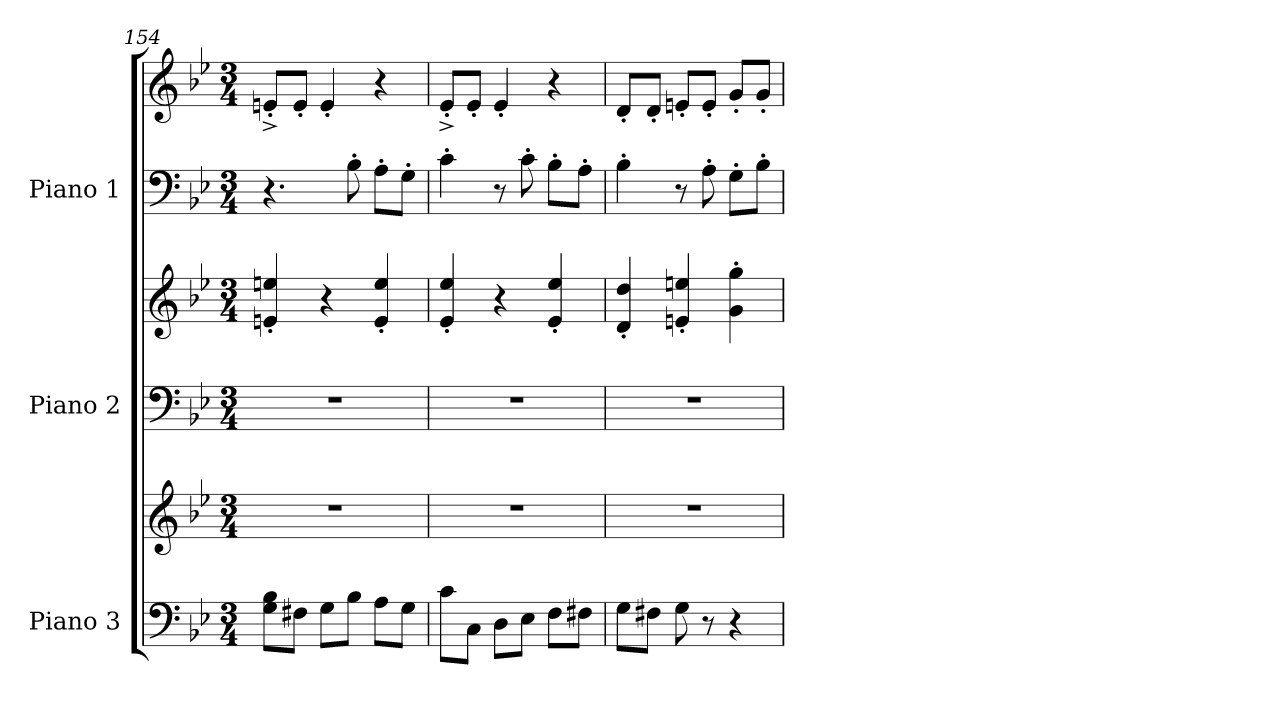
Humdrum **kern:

**kern	**kern	**kern	**kern	**kern	**kern
*part3	*part3	*part2	*part2	*part1	*part1
*staff6	*staff5	*staff4	*staff3	*staff2	*staff1
*I"Piano 3	*	*I"Piano 2	*	*I"Piano 1	*
*I'Pno. 3	*	*I'Pno. 2	*	*I'Pno. 1	*
!!LO:LB:g=z
*clefF4	*clefG2	*clefF4	*clefG2	*clefF4	*clefG2
*k[b-e-]	*k[b-e-]	*k[b-e-]	*k[b-e-]	*k[b-e-]	*k[b-e-]
*M3/4	*M3/4	*M3/4	*M3/4	*M3/4	*M3/4
=154	=154	=154	=154	=154	=154
8G\ 8B-\L	2.r	2.r	4en/' 4een/'	4.r	8en'^/L
8F#X\J	.	.	.	.	8e'/J
8G\L	.	.	4r	.	4e'/
8B-\J	.	.	.	8B-'\	.
8A\L	.	.	4e/' 4ee/'	8A'\L	4r
8G\J	.	.	.	8G'\J	.
=155	=155	=155	=155	=155	=155
8c\L	2.r	2.r	4e-/' 4ee-/'	4c'\	8e-'^/L
8C\J	.	.	.	.	8e-'/J
8D\L	.	.	4r	8r	4e-'/
8E-\J	.	.	.	8c'\	.
8F\L	.	.	4e-/' 4ee-/'	8B-'\L	4r
8F#X\J	.	.	.	8A'\J	.
=156	=156	=156	=156	=156	=156
8G\L	2.r	2.r	4d/' 4dd/'	4B-'\	8d'/L
8F#X\J	.	.	.	.	8d'/J
8G\	.	.	4en/' 4een/'	8r	8en'/L
8r	.	.	.	8A'\	8e'/J
4r	.	.	4g\' 4gg\'	8G'\L	8g'/L
.	.	.	.	8B-'\J	8g'/J
=	=	=	=	=	=
*-	*-	*-	*-	*-	*-
